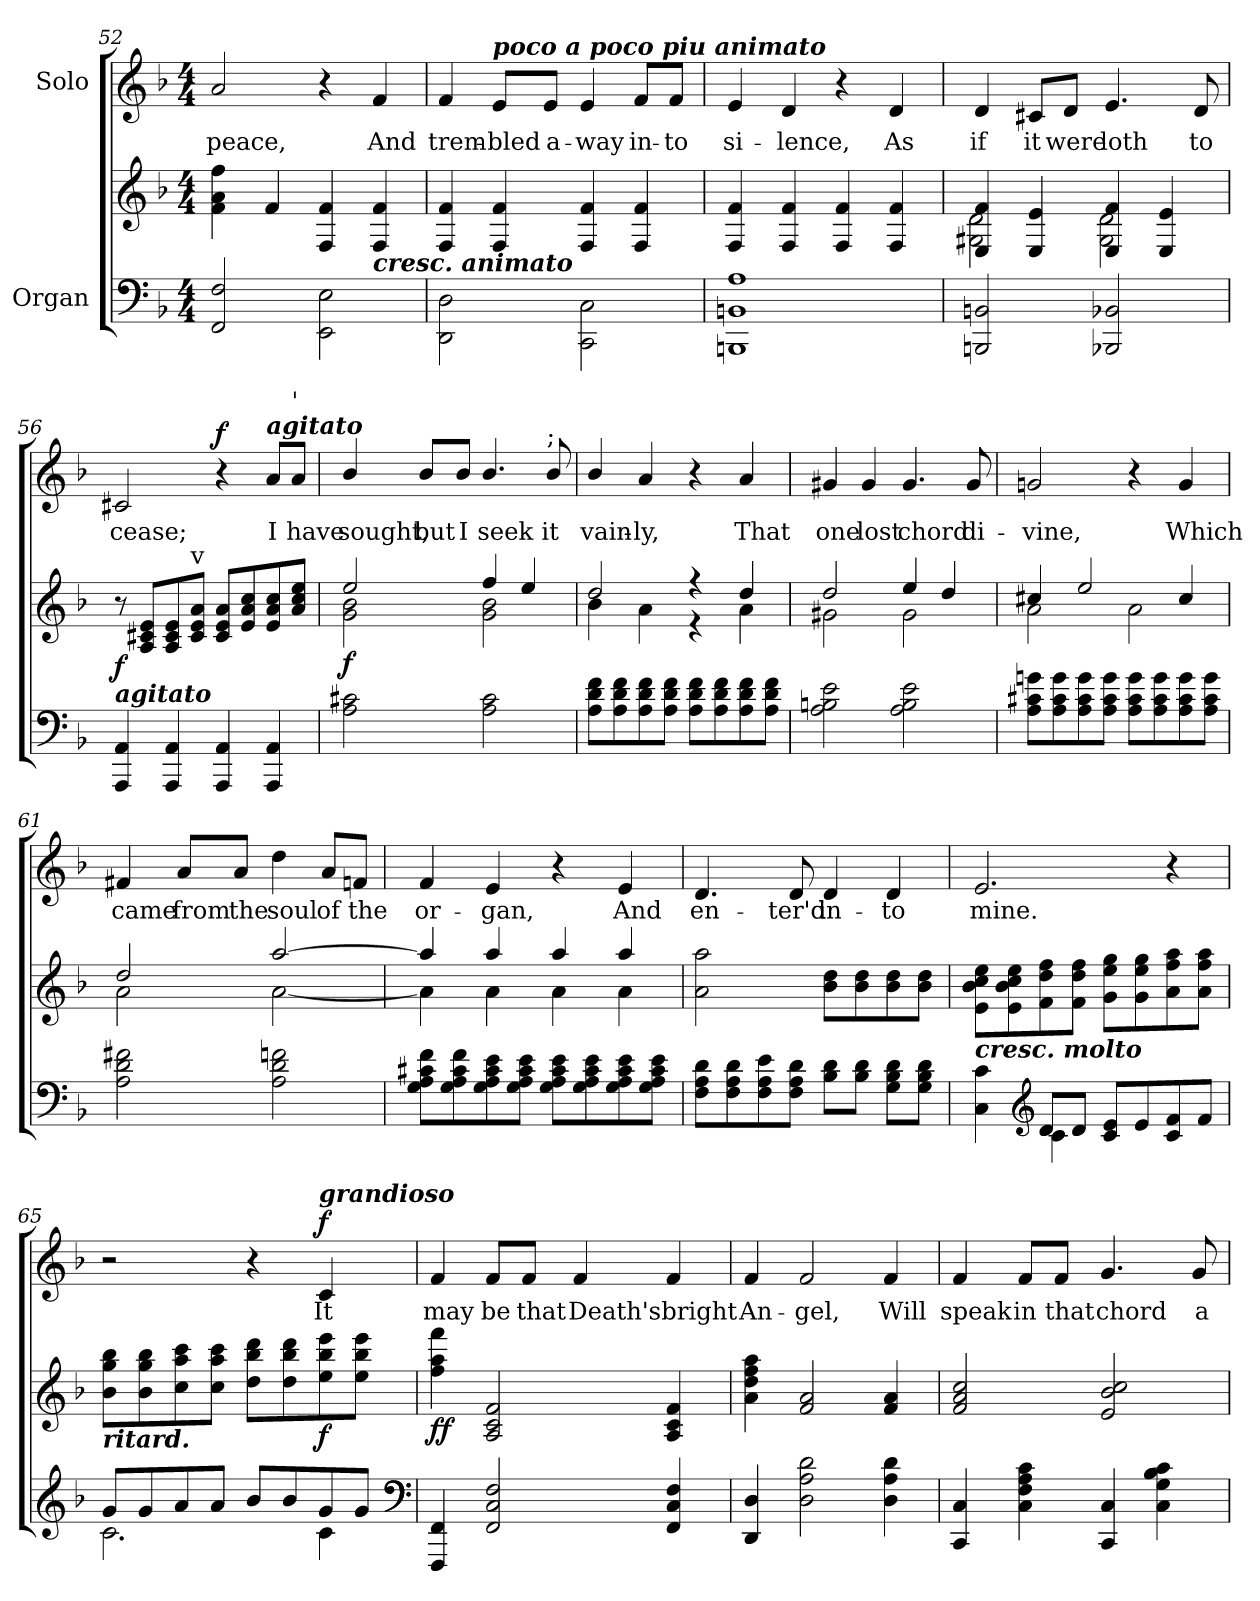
**kern	**kern	**dynam	**kern	**text	**dynam
*part2	*part2	*part2	*part1	*part1	*part1
*staff3	*staff2	*staff2/3	*staff1	*staff1	*staff1
*I"Organ	*	*	*I"Solo	*	*
*clefF4	*clefG2	*	*clefG2	*	*
*k[b-]	*k[b-]	*	*k[b-]	*	*
*F:	*F:	*	*F:	*	*
*M4/4	*M4/4	*	*M4/4	*	*
=52	=52	=52	=52	=52	=52
*	*^	*	*	*	*
!	!	!	!	!	!LO:LY:b	!
2FF 2F	4f\ 4a\ 4ff\	2ryy	.	2a	peace,	.
.	4f/	.	.	.	.	.
2EE\ 2E\	4F/ 4f/	2ryy	.	4r	.	.
!	!LO:TX:b:Bi:t=cresc. animato	!	!	!	!	!
!	!	!	!	!	!LO:LY:b	!
.	4F/ 4f/	.	.	4f	And	.
=53	=53	=53	=53	=53	=53	=53
!	!	!	!	!	!LO:LY:b	!
2DD\ 2D\	4F/ 4f/	2ryy	.	4f	trem-	.
!	!	!	!	!LO:TX:a:Bi:t=poco a poco piu animato	!	!
!	!	!	!	!	!LO:LY:b	!
.	4F/ 4f/	.	.	8e/L	-bled	.
!	!	!	!	!	!LO:LY:b	!
.	.	.	.	8e/J	a-	.
!	!	!	!	!	!LO:LY:b	!
2CC\ 2C\	4F/ 4f/	2ryy	.	4e	-way	.
!	!	!	!	!	!LO:LY:b	!
.	4F/ 4f/	.	.	8f/L	in-	.
!	!	!	!	!	!LO:LY:b	!
.	.	.	.	8f/J	-to	.
=54	=54	=54	=54	=54	=54	=54
!	!	!	!	!	!LO:LY:b	!
1BBBn 1BBn 1A	4F/ 4f/	2ryy	.	4e	si-	.
!	!	!	!	!	!LO:LY:b	!
.	4F/ 4f/	.	.	4d	-lence,	.
.	4F/ 4f/	2ryy	.	4r	.	.
!	!	!	!	!	!LO:LY:b	!
.	4F/ 4f/	.	.	4d	As	.
!!LO:LB:g=z
=55	=55	=55	=55	=55	=55	=55
!	!	!	!	!	!LO:LY:b	!
2BBBn 2BBn	4E/ 4f/	2G#X\ 2d\	.	4d	if	.
!	!	!	!	!	!LO:LY:b	!
.	4E/ 4e/	.	.	8c#X/L	it	.
!	!	!	!	!	!LO:LY:b	!
.	.	.	.	8d/J	were	.
!	!	!	!	!	!LO:LY:b	!
2BBB-X 2BB-X	4E/ 4f/	2G#\ 2d\	.	4.e	loth	.
.	4E/ 4e/	.	.	.	.	.
!	!	!	!	!	!LO:LY:b	!
.	.	.	.	8d	to	.
=56	=56	=56	=56	=56	=56	=56
!LO:TX:a:Bi:t=agitato	!	!	!	!	!	!
!	!	!	!LO:DY:b	!	!LO:LY:b	!
4AAA 4AA	8r	2ryy	f	2c#X	cease;	.
.	8A/ 8c#X/ 8e/L	.	.	.	.	.
4AAA 4AA	8A/ 8c#/ 8e/	.	.	.	.	.
!	!LO:TX:a:t=v	!	!	!	!	!
.	8c#/ 8e/ 8a/J	.	.	.	.	.
!	!	!	!	!	!	!LO:DY:b
4AAA 4AA	8c#/ 8e/ 8a/L	2ryy	.	4r	.	f
.	8e/ 8a/ 8cc/	.	.	.	.	.
!	!	!	!	!LO:TX:a:Bi:t=agitato	!	!
!	!	!	!	!	!LO:LY:b	!
4AAA 4AA	8e/ 8a/ 8cc/	.	.	8a/L	I	.
!	!	!	!	!LO:TX:a:t='	!	!
!	!	!	!	!	!LO:LY:b	!
.	8a/ 8cc/ 8ee/J	.	.	8a/J	have	.
=57	=57	=57	=57	=57	=57	=57
!	!	!	!LO:DY:b	!	!LO:LY:b	!
2A 2c#X	2ee/	2g\ 2b-\	f	4b-/	sought,	.
!	!	!	!	!	!LO:LY:b	!
.	.	.	.	8b-/L	but	.
!	!	!	!	!	!LO:LY:b	!
.	.	.	.	8b-/J	I	.
!	!	!	!	!	!LO:LY:b	!
2A 2c#	4ff/	2g\ 2b-\	.	4.b-/	seek	.
.	4ee/	.	.	.	.	.
!	!	!	!	!LO:TX:a:t=;	!	!
!	!	!	!	!	!LO:LY:b	!
.	.	.	.	8b-/	it	.
=58	=58	=58	=58	=58	=58	=58
!	!	!	!	!	!LO:LY:b	!
8A 8d 8fL	2dd/	4b-\	.	4b-/	vain-	.
8A 8d 8f	.	.	.	.	.	.
!	!	!	!	!	!LO:LY:b	!
8A 8d 8f	.	4a\	.	4a	-ly,	.
8A 8d 8fJ	.	.	.	.	.	.
8A 8d 8fL	4r	4r	.	4r	.	.
8A 8d 8f	.	.	.	.	.	.
!	!	!	!	!	!LO:LY:b	!
8A 8d 8f	4dd/	4a\	.	4a	That	.
8A 8d 8fJ	.	.	.	.	.	.
=59	=59	=59	=59	=59	=59	=59
!	!	!	!	!	!LO:LY:b	!
2A 2Bn 2e	2dd/	2g#X\	.	4g#X	one	.
!	!	!	!	!	!LO:LY:b	!
.	.	.	.	4g#	lost	.
!	!	!	!	!	!LO:LY:b	!
2A 2B 2e	4ee/	2g#\	.	4.g#	chord	.
.	4dd/	.	.	.	.	.
!	!	!	!	!	!LO:LY:b	!
.	.	.	.	8g#	di-	.
!!LO:LB:g=z
=60	=60	=60	=60	=60	=60	=60
!	!	!	!	!	!LO:LY:b	!
8A 8c#X 8gnL	4cc#X/	2a\	.	2gn	-vine,	.
8A 8c# 8g	.	.	.	.	.	.
8A 8c# 8g	2ee/	.	.	.	.	.
8A 8c# 8gJ	.	.	.	.	.	.
8A 8c# 8gL	.	2a\	.	4r	.	.
8A 8c# 8g	.	.	.	.	.	.
!	!	!	!	!	!LO:LY:b	!
8A 8c# 8g	4cc#/	.	.	4g	Which	.
8A 8c# 8gJ	.	.	.	.	.	.
=61	=61	=61	=61	=61	=61	=61
!	!	!	!	!	!LO:LY:b	!
2A 2d 2f#X	2dd/	2a\	.	4f#X	came	.
!	!	!	!	!	!LO:LY:b	!
.	.	.	.	8a/L	from	.
!	!	!	!	!	!LO:LY:b	!
.	.	.	.	8a/J	the	.
!	!	!	!	!	!LO:LY:b	!
2A 2d 2fn	[2aa/	[2a\	.	4dd	soul	.
!	!	!	!	!	!LO:LY:b	!
.	.	.	.	8a/L	of	.
!	!	!	!	!	!LO:LY:b	!
.	.	.	.	8fn/J	the	.
=62	=62	=62	=62	=62	=62	=62
!	!	!	!	!	!LO:LY:b	!
8G 8A 8c#X 8fL	4aa/]	4a\]	.	4f	or-	.
8G 8A 8c# 8f	.	.	.	.	.	.
!	!	!	!	!	!LO:LY:b	!
8G 8A 8c# 8e	4aa/	4a\	.	4e	-gan,	.
8G 8A 8c# 8eJ	.	.	.	.	.	.
8G 8A 8c# 8eL	4aa/	4a\	.	4r	.	.
8G 8A 8c# 8e	.	.	.	.	.	.
!	!	!	!	!	!LO:LY:b	!
8G 8A 8c# 8e	4aa/	4a\	.	4e	And	.
8G 8A 8c# 8eJ	.	.	.	.	.	.
=63	=63	=63	=63	=63	=63	=63
!	!	!	!	!	!LO:LY:b	!
8F 8A 8dL	2a\ 2aa\	2ryy	.	4.d	en-	.
8F 8A 8d	.	.	.	.	.	.
8F 8A 8e	.	.	.	.	.	.
!	!	!	!	!	!LO:LY:b	!
8F 8A 8dJ	.	.	.	8d	-ter'd	.
!	!	!	!	!	!LO:LY:b	!
8B- 8dL	8b-\ 8dd\L	2ryy	.	4d	in-	.
8B- 8dJ	8b-\ 8dd\	.	.	.	.	.
!	!	!	!	!	!LO:LY:b	!
8G 8B- 8dL	8b-\ 8dd\	.	.	4d	-to	.
8G 8B- 8dJ	8b-\ 8dd\J	.	.	.	.	.
*	*v	*v	*	*	*	*
!!LO:LB:g=z
=64	=64	=64	=64	=64	=64
*^	*	*	*	*	*
!	!	!LO:TX:b:Bi:t=cresc. molto	!	!	!	!
!	!	!	!	!	!LO:LY:b	!
4C\ 4c\	4ryy	8e 8b- 8cc 8eeL	.	2.e	mine.	.
.	.	8e 8b- 8cc 8ee	.	.	.	.
*clefG2	*	*	*	*	*	*
8d/L	4c\	8f 8dd 8ff	.	.	.	.
8d/J	.	8f 8dd 8ffJ	.	.	.	.
8c/ 8e/L	2ryy	8g 8ee 8ggL	.	.	.	.
8e/	.	8g 8ee 8gg	.	.	.	.
8c/ 8f/	.	8a 8ff 8aa	.	4r	.	.
8f/J	.	8a 8ff 8aaJ	.	.	.	.
=65	=65	=65	=65	=65	=65	=65
!	!	!LO:TX:b:Bi:t=ritard.	!	!	!	!
8g/L	2.c\	8b- 8gg 8bb-L	.	2r	.	.
8g/	.	8b- 8gg 8bb-	.	.	.	.
8a/	.	8cc 8aa 8ccc	.	.	.	.
8a/J	.	8cc 8aa 8cccJ	.	.	.	.
8b-/L	.	8dd 8bb- 8dddL	.	4r	.	.
8b-/	.	8dd 8bb- 8ddd	.	.	.	.
!	!	!	!	!LO:TX:a:Bi:t=grandioso	!	!
!	!	!	!LO:DY:b	!	!LO:LY:b	!LO:DY:b
8g/	4c\	8ee 8bb- 8eee	f	4c	It	f
8g/J	.	8ee 8bb- 8eeeJ	.	.	.	.
*clefF4	*	*	*	*	*	*
=66	=66	=66	=66	=66	=66	=66
!	!	!	!LO:DY:b	!	!LO:LY:b	!
4FFF/ 4FF/	2ryy	4ff 4aa 4fff	ff	4f	may	.
!	!	!	!	!	!LO:LY:b	!
2FF/ 2C/ 2F/	.	2A 2c 2f	.	8f/L	be	.
!	!	!	!	!	!LO:LY:b	!
.	.	.	.	8f/J	that	.
!	!	!	!	!	!LO:LY:b	!
.	2ryy	.	.	4f	Death's	.
!	!	!	!	!	!LO:LY:b	!
4FF/ 4C/ 4F/	.	4A 4c 4f	.	4f	bright	.
=67	=67	=67	=67	=67	=67	=67
!	!	!	!	!	!LO:LY:b	!
1ryy	4DD/ 4D/	4a 4dd 4ff 4aa	.	4f	An-	.
!	!	!	!	!	!LO:LY:b	!
.	2D\ 2A\ 2d\	2f 2a	.	2f	-gel,	.
!	!	!	!	!	!LO:LY:b	!
.	4D\ 4A\ 4d\	4f 4a	.	4f	Will	.
!!LO:LB:g=z
=68	=68	=68	=68	=68	=68	=68
!	!	!	!	!	!LO:LY:b	!
*v	*v	*	*	*	*	*
4CC 4C	2f 2a 2cc	.	4f	speak	.
!	!	!	!	!LO:LY:b	!
4C 4F 4A 4c	.	.	8f/L	in	.
!	!	!	!	!LO:LY:b	!
.	.	.	8f/J	that	.
!	!	!	!	!LO:LY:b	!
4CC 4C	2e 2b- 2cc	.	4.g	chord	.
4C 4G 4B- 4c	.	.	.	.	.
!	!	!	!	!LO:LY:b	!
.	.	.	8g	a-	.
=	=	=	=	=	=
*-	*-	*-	*-	*-	*-
